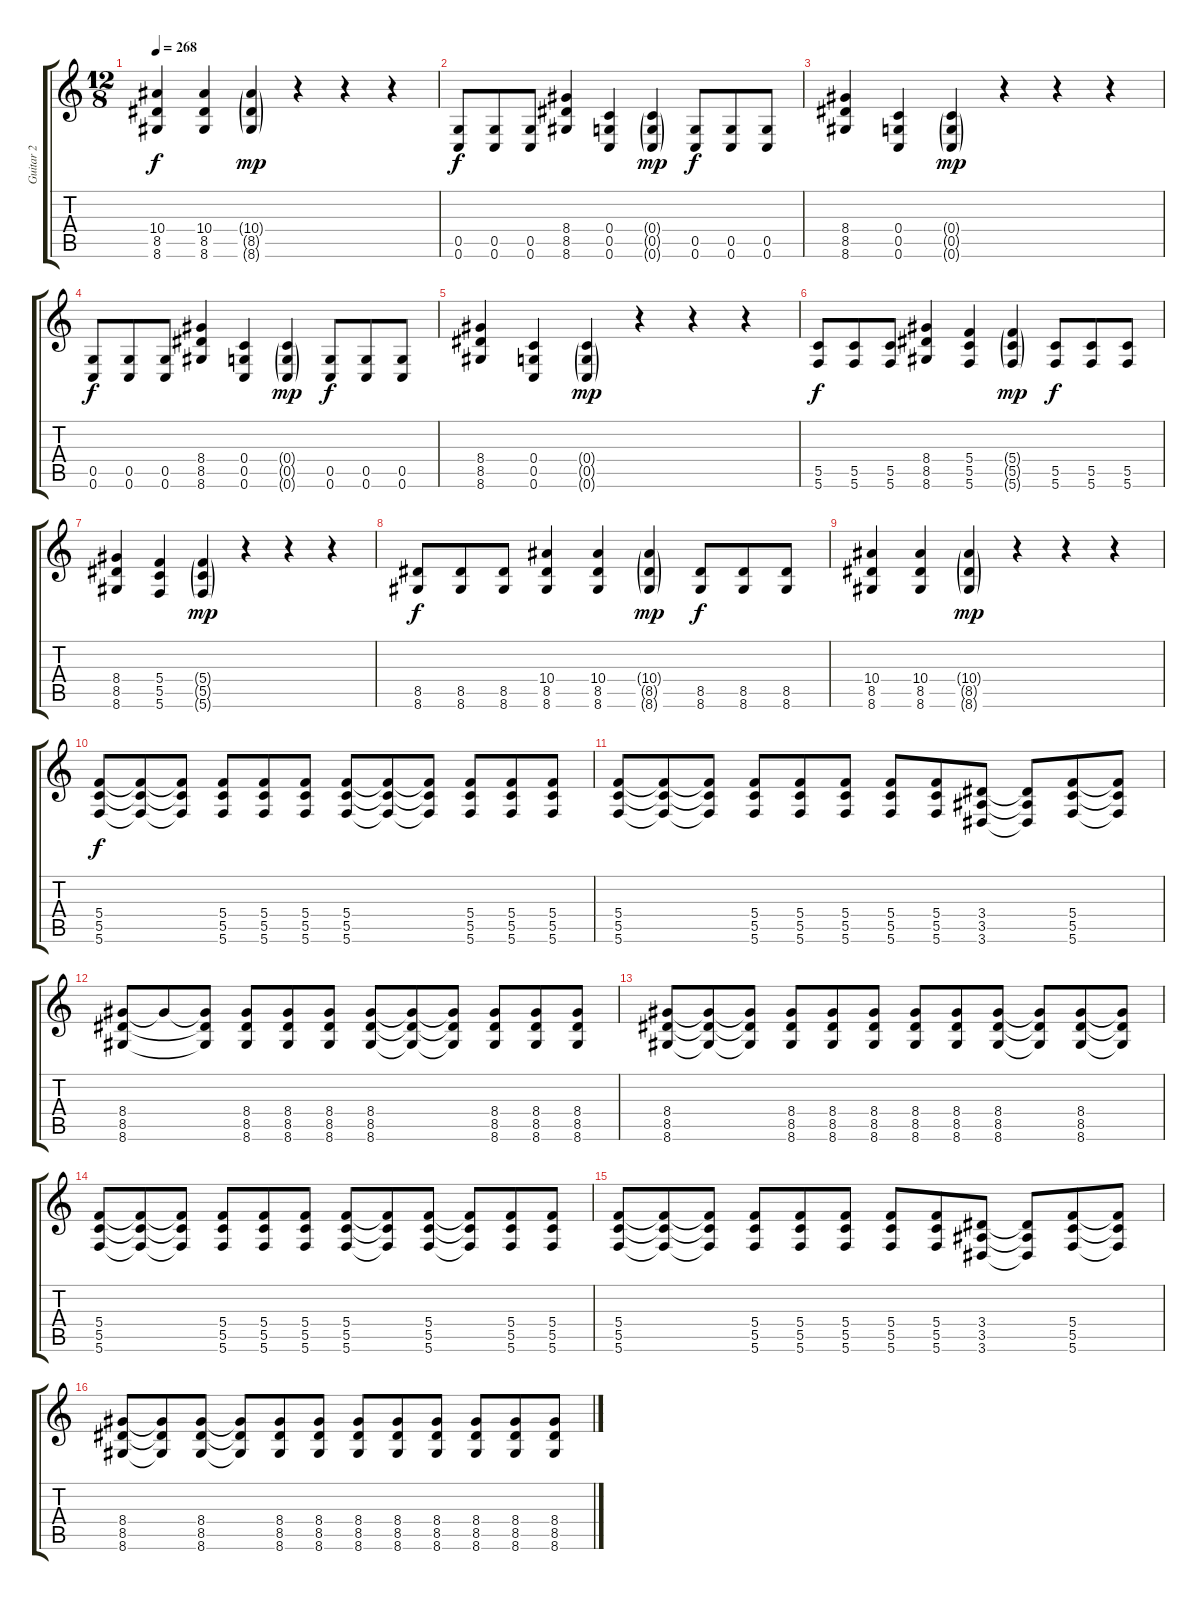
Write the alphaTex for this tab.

\track ("Guitar 2" "Guitar 2") {instrument distortionguitar}
\staff {score tabs}
\tuning (D4 A3 F3 C3 G2 C2) {hide}
\ts (12 8)
\tempo 268
\clef g2
\ks c
(10.4 8.5 8.6).4{dy f} (10.4 8.5 8.6).4 (10.4{g} 8.5{g} 8.6{g}).4{dy mp} r.4 r.4 r.4 |
(0.5 0.6).8{dy f} (0.5 0.6).8 (0.5 0.6).8 (8.4 8.5 8.6).4 (0.4 0.5 0.6).4 (0.4{g} 0.5{g} 0.6{g}).4{dy mp} (0.5 0.6).8{dy f} (0.5 0.6).8 (0.5 0.6).8 |
(8.4 8.5 8.6).4 (0.4 0.5 0.6).4 (0.4{g} 0.5{g} 0.6{g}).4{dy mp} r.4 r.4 r.4 |
(0.5 0.6).8{dy f} (0.5 0.6).8 (0.5 0.6).8 (8.4 8.5 8.6).4 (0.4 0.5 0.6).4 (0.4{g} 0.5{g} 0.6{g}).4{dy mp} (0.5 0.6).8{dy f} (0.5 0.6).8 (0.5 0.6).8 |
(8.4 8.5 8.6).4 (0.4 0.5 0.6).4 (0.4{g} 0.5{g} 0.6{g}).4{dy mp} r.4 r.4 r.4 |
(5.5 5.6).8{dy f} (5.5 5.6).8 (5.5 5.6).8 (8.4 8.5 8.6).4 (5.4 5.5 5.6).4 (5.4{g} 5.5{g} 5.6{g}).4{dy mp} (5.5 5.6).8{dy f} (5.5 5.6).8 (5.5 5.6).8 |
(8.4 8.5 8.6).4 (5.4 5.5 5.6).4 (5.4{g} 5.5{g} 5.6{g}).4{dy mp} r.4 r.4 r.4 |
(8.5 8.6).8{dy f} (8.5 8.6).8 (8.5 8.6).8 (10.4 8.5 8.6).4 (10.4 8.5 8.6).4 (10.4{g} 8.5{g} 8.6{g}).4{dy mp} (8.5 8.6).8{dy f} (8.5 8.6).8 (8.5 8.6).8 |
(10.4 8.5 8.6).4 (10.4 8.5 8.6).4 (10.4{g} 8.5{g} 8.6{g}).4{dy mp} r.4 r.4 r.4 |
(5.4 5.5 5.6).8{dy f} (5.4{t} 5.5{t} 5.6{t}).8 (5.4{t} 5.5{t} 5.6{t}).8 (5.4 5.5 5.6).8 (5.4 5.5 5.6).8 (5.4 5.5 5.6).8 (5.4 5.5 5.6).8 (5.4{t} 5.5{t} 5.6{t}).8 (5.4{t} 5.5{t} 5.6{t}).8 (5.4 5.5 5.6).8 (5.4 5.5 5.6).8 (5.4 5.5 5.6).8 |
(5.4 5.5 5.6).8 (5.4{t} 5.5{t} 5.6{t}).8 (5.4{t} 5.5{t} 5.6{t}).8 (5.4 5.5 5.6).8 (5.4 5.5 5.6).8 (5.4 5.5 5.6).8 (5.4 5.5 5.6).8 (5.4 5.5 5.6).8 (3.4 3.5 3.6).8 (3.4{t} 3.5{t} 3.6{t}).8 (5.4 5.5 5.6).8 (5.4{t} 5.5{t} 5.6{t}).8 |
(8.4 8.5 8.6).8 8.4{t}.8 (8.4{t} 8.5{t} 8.6{t}).8 (8.4 8.5 8.6).8 (8.4 8.5 8.6).8 (8.4 8.5 8.6).8 (8.4 8.5 8.6).8 (8.4{t} 8.5{t} 8.6{t}).8 (8.4{t} 8.5{t} 8.6{t}).8 (8.4 8.5 8.6).8 (8.4 8.5 8.6).8 (8.4 8.5 8.6).8 |
(8.4 8.5 8.6).8 (8.4{t} 8.5{t} 8.6{t}).8 (8.4{t} 8.5{t} 8.6{t}).8 (8.4 8.5 8.6).8 (8.4 8.5 8.6).8 (8.4 8.5 8.6).8 (8.4 8.5 8.6).8 (8.4 8.5 8.6).8 (8.4 8.5 8.6).8 (8.4{t} 8.5{t} 8.6{t}).8 (8.4 8.5 8.6).8 (8.4{t} 8.5{t} 8.6{t}).8 |
(5.4 5.5 5.6).8 (5.4{t} 5.5{t} 5.6{t}).8 (5.4{t} 5.5{t} 5.6{t}).8 (5.4 5.5 5.6).8 (5.4 5.5 5.6).8 (5.4 5.5 5.6).8 (5.4 5.5 5.6).8 (5.4{t} 5.5{t} 5.6{t}).8 (5.4 5.5 5.6).8 (5.4{t} 5.5{t} 5.6{t}).8 (5.4 5.5 5.6).8 (5.4 5.5 5.6).8 |
(5.4 5.5 5.6).8 (5.4{t} 5.5{t} 5.6{t}).8 (5.4{t} 5.5{t} 5.6{t}).8 (5.4 5.5 5.6).8 (5.4 5.5 5.6).8 (5.4 5.5 5.6).8 (5.4 5.5 5.6).8 (5.4 5.5 5.6).8 (3.4 3.5 3.6).8 (3.4{t} 3.5{t} 3.6{t}).8 (5.4 5.5 5.6).8 (5.4{t} 5.5{t} 5.6{t}).8 |
(8.4 8.5 8.6).8 (8.4{t} 8.5{t} 8.6{t}).8 (8.4 8.5 8.6).8 (8.4{t} 8.5{t} 8.6{t}).8 (8.4 8.5 8.6).8 (8.4 8.5 8.6).8 (8.4 8.5 8.6).8 (8.4 8.5 8.6).8 (8.4 8.5 8.6).8 (8.4 8.5 8.6).8 (8.4 8.5 8.6).8 (8.4 8.5 8.6).8
